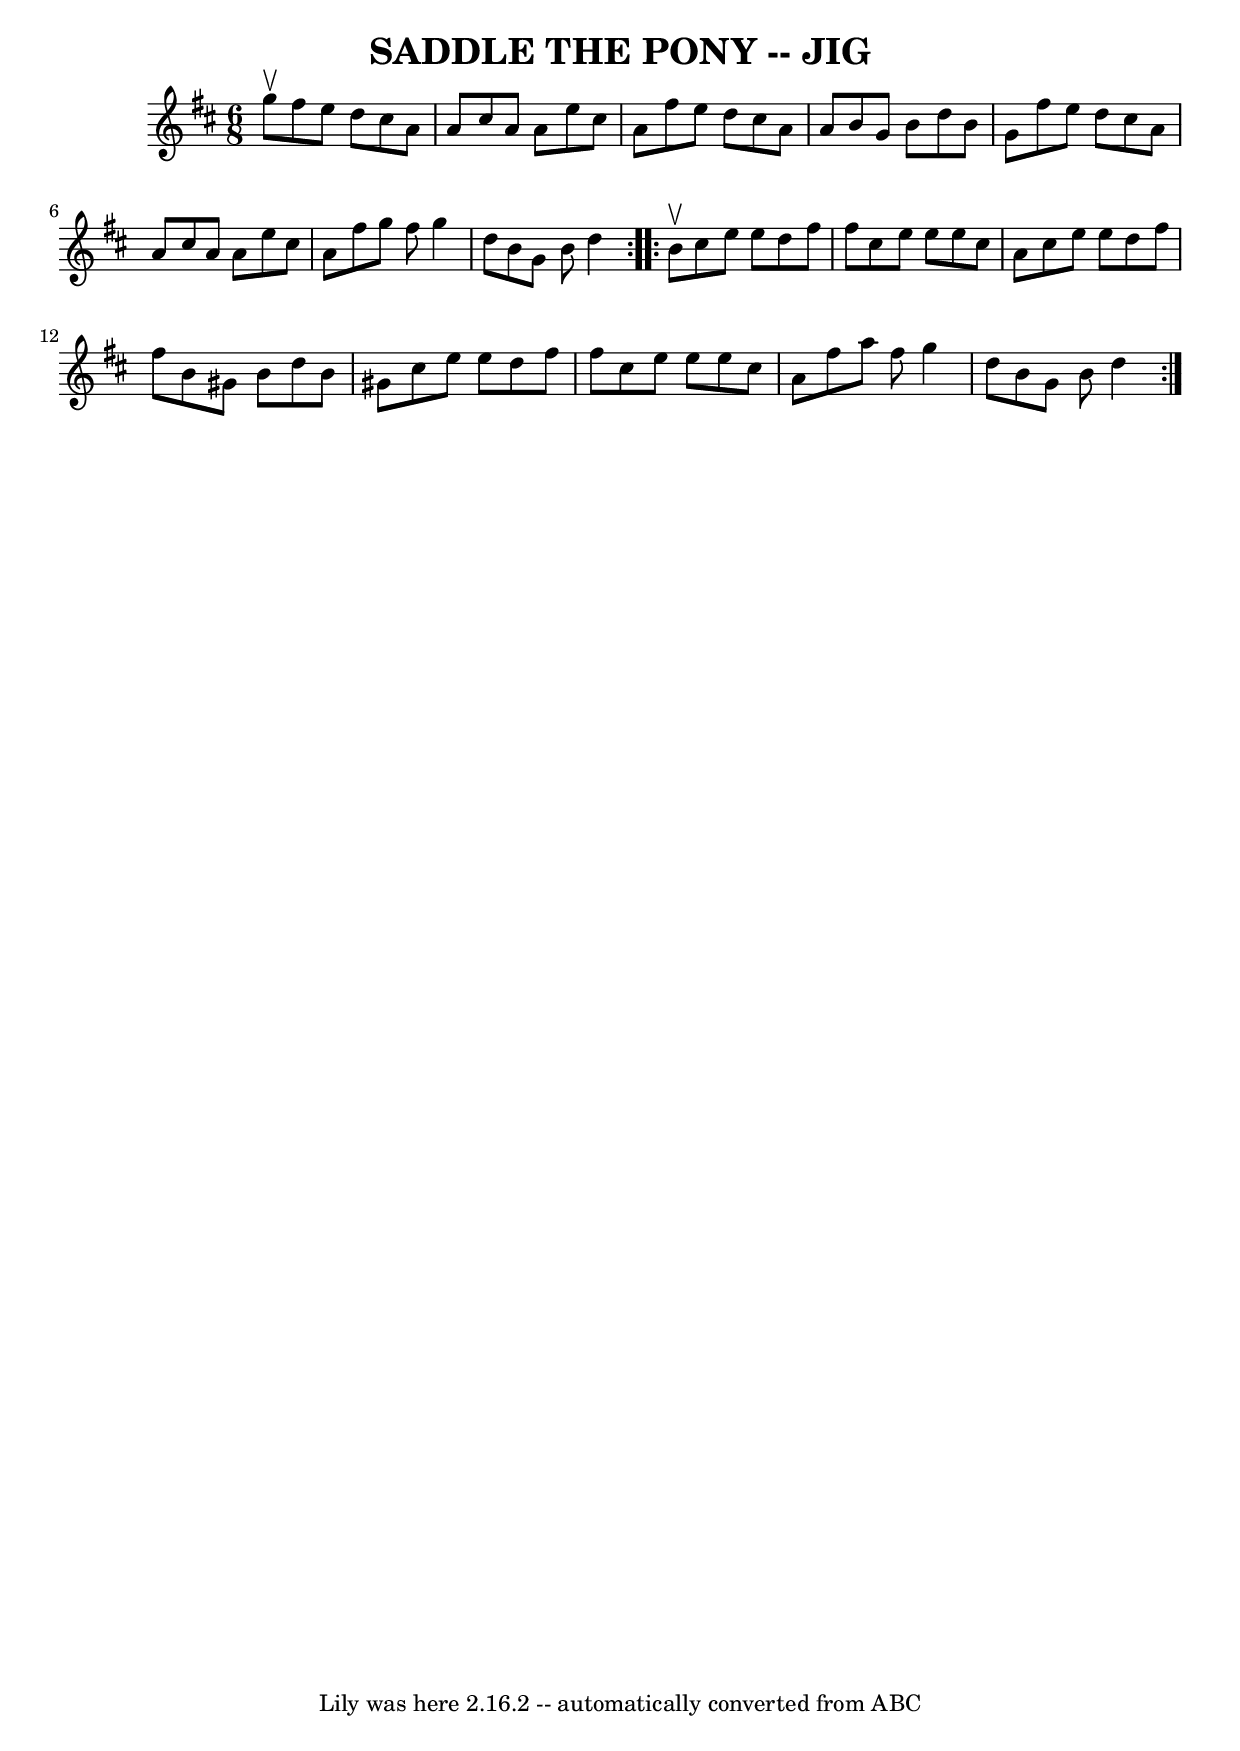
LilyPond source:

\version "2.16.2"
\include "Mammoth.ily"
\header {
  %% book = "Ryan's Mammoth Collection of Fiddle Tunes"
  crossRefNumber = "1"
  footnotes = ""
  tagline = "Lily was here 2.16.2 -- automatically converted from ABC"
  title = "SADDLE THE PONY -- JIG"

}
voicedefault =  {



  \repeat volta 2 {

    \time 6/8 
    \key a \mixolydian
    g''8^\upbow       |
    fis''8 e''8    
    d''8 cis''8 a'8 a'8    |
    cis''8 a'8 a'8 e''8    
    cis''8 a'8    |
    fis''8 e''8 d''8 cis''8 a'8 a'8    
    |
    b'8 g'8 b'8 d''8 b'8 g'8    |
    |
    
    fis''8 e''8 d''8 cis''8 a'8 a'8    |
    cis''8 a'8    
    a'8 e''8 cis''8 a'8    |
    fis''8 g''8 fis''8 g''4    
    d''8    |
    b'8 g'8 b'8 d''4    
  }     
  \repeat volta 2 {
    b'8 ^\upbow       |
    cis''8 e''8 e''8 d''8 fis''8 fis''8    
    |
    cis''8 e''8 e''8 e''8 cis''8 a'8    |
    cis''8 
    e''8 e''8 d''8 fis''8 fis''8    |
    b'8 gis'8 b'8   
    d''8 b'8 gis'8    |
    |
    cis''8 e''8 e''8 d''8 
    fis''8 fis''8    |
    cis''8 e''8 e''8 e''8 cis''8    
    a'8    |
    fis''8 a''8 fis''8 g''4 d''8    |
    b'8    
    g'8 b'8 d''4    
  }   

}

\score{
  <<

    \context Staff="default"
    {
      \voicedefault 
      
    }

  >>
  \layout {
    
  }
  \midi {
  }

}
